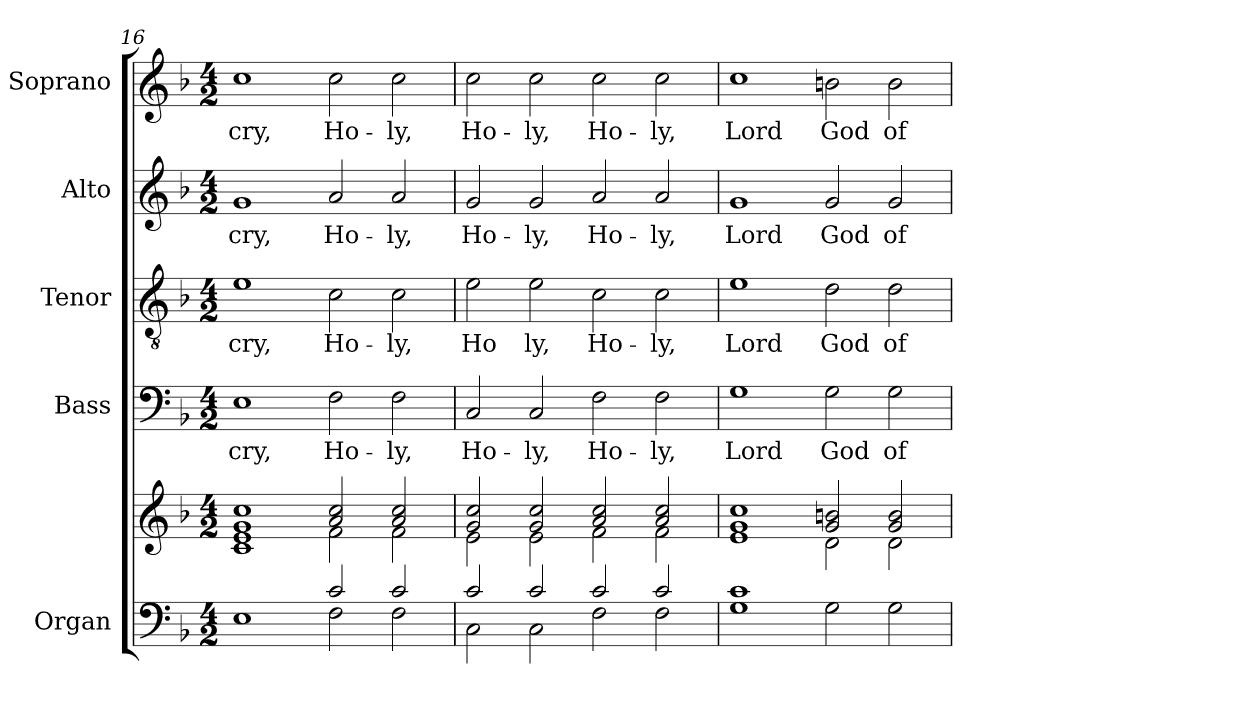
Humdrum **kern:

**kern	**kern	**kern	**text	**kern	**text	**kern	**text	**kern	**text
*part5	*part5	*part4	*part4	*part3	*part3	*part2	*part2	*part1	*part1
*staff6	*staff5	*staff4	*staff4	*staff3	*staff3	*staff2	*staff2	*staff1	*staff1
*I"Organ	*	*I"Bass	*	*I"Tenor	*	*I"Alto	*	*I"Soprano	*
*I'Org.	*	*I'B.	*	*I'T.	*	*I'A.	*	*I'S.	*
*clefF4	*clefG2	*clefF4	*	*clefGv2	*	*clefG2	*	*clefG2	*
*	*	*	*	*ITrd7c12	*	*	*	*	*
*k[b-]	*k[b-]	*k[b-]	*	*k[b-]	*	*k[b-]	*	*k[b-]	*
*F:	*F:	*F:	*	*F:	*	*F:	*	*F:	*
*M4/2	*M4/2	*M4/2	*	*M4/2	*	*M4/2	*	*M4/2	*
=16	=16	=16	=16	=16	=16	=16	=16	=16	=16
*^	*^	*	*	*	*	*	*	*	*
!	!	!	!	!	!LO:LY:b:color=#000000	!	!	!	!	!	!
!	!	!	!	!	!	!	!LO:LY:b:color=#000000	!	!	!	!
!	!	!	!	!	!	!	!	!	!LO:LY:b:color=#000000	!	!
!	!	!	!	!	!	!	!	!	!	!	!LO:LY:b:color=#000000
1Ei	1ryy	1ci 1ei 1gi 1cci	1ryy	1Ei	cry,	1Ei	cry,	1gi	cry,	1cci	cry,
!	!	!	!	!	!LO:LY:b:color=#000000	!	!	!	!	!	!
!	!	!	!	!	!	!	!LO:LY:b:color=#000000	!	!	!	!
!	!	!	!	!	!	!	!	!	!LO:LY:b:color=#000000	!	!
!	!	!	!	!	!	!	!	!	!	!	!LO:LY:b:color=#000000
2ci/	2Fi\	2ai/ 2cci	2fi\	2Fi\	Ho-	2Ci\	Ho-	2ai/	Ho-	2cci\	Ho-
!	!	!	!	!	!LO:LY:b:color=#000000	!	!	!	!	!	!
!	!	!	!	!	!	!	!LO:LY:b:color=#000000	!	!	!	!
!	!	!	!	!	!	!	!	!	!LO:LY:b:color=#000000	!	!
!	!	!	!	!	!	!	!	!	!	!	!LO:LY:b:color=#000000
2ci/	2Fi\	2ai/ 2cci	2fi\	2Fi\	-ly,	2Ci\	-ly,	2ai/	-ly,	2cci\	-ly,
!!LO:PB:g=z
=17	=17	=17	=17	=17	=17	=17	=17	=17	=17	=17	=17
!	!	!	!	!	!LO:LY:b:color=#000000	!	!	!	!	!	!
!	!	!	!	!	!	!	!LO:LY:b:color=#000000	!	!	!	!
!	!	!	!	!	!	!	!	!	!LO:LY:b:color=#000000	!	!
!	!	!	!	!	!	!	!	!	!	!	!LO:LY:b:color=#000000
2ci/	2Ci\	2gi/ 2cci	2ei\	2Ci/	Ho-	2Ei\	Ho	2gi/	Ho-	2cci\	Ho-
!	!	!	!	!	!LO:LY:b:color=#000000	!	!	!	!	!	!
!	!	!	!	!	!	!	!LO:LY:b:color=#000000	!	!	!	!
!	!	!	!	!	!	!	!	!	!LO:LY:b:color=#000000	!	!
!	!	!	!	!	!	!	!	!	!	!	!LO:LY:b:color=#000000
2ci/	2Ci\	2gi/ 2cci	2ei\	2Ci/	-ly,	2Ei\	ly,	2gi/	-ly,	2cci\	-ly,
!	!	!	!	!	!LO:LY:b:color=#000000	!	!	!	!	!	!
!	!	!	!	!	!	!	!LO:LY:b:color=#000000	!	!	!	!
!	!	!	!	!	!	!	!	!	!LO:LY:b:color=#000000	!	!
!	!	!	!	!	!	!	!	!	!	!	!LO:LY:b:color=#000000
2ci/	2Fi\	2ai/ 2cci	2fi\	2Fi\	Ho-	2Ci\	Ho-	2ai/	Ho-	2cci\	Ho-
!	!	!	!	!	!LO:LY:b:color=#000000	!	!	!	!	!	!
!	!	!	!	!	!	!	!LO:LY:b:color=#000000	!	!	!	!
!	!	!	!	!	!	!	!	!	!LO:LY:b:color=#000000	!	!
!	!	!	!	!	!	!	!	!	!	!	!LO:LY:b:color=#000000
2ci/	2Fi\	2ai/ 2cci	2fi\	2Fi\	-ly,	2Ci\	-ly,	2ai/	-ly,	2cci\	-ly,
*v	*v	*	*	*	*	*	*	*	*	*	*
=18	=18	=18	=18	=18	=18	=18	=18	=18	=18	=18
*^	*	*	*	*	*	*	*	*	*	*
!	!	!	!	!	!LO:LY:b:color=#000000	!	!	!	!	!	!
*v	*v	*	*	*	*	*	*	*	*	*	*
*^	*	*	*	*	*	*	*	*	*	*
!	!	!	!	!	!	!	!LO:LY:b:color=#000000	!	!	!	!
*v	*v	*	*	*	*	*	*	*	*	*	*
*^	*	*	*	*	*	*	*	*	*	*
!	!	!	!	!	!	!	!	!	!LO:LY:b:color=#000000	!	!
*v	*v	*	*	*	*	*	*	*	*	*	*
*^	*	*	*	*	*	*	*	*	*	*
!	!	!	!	!	!	!	!	!	!	!	!LO:LY:b:color=#000000
*v	*v	*	*	*	*	*	*	*	*	*	*
1Gi 1ci	1ei 1gi 1cci	1ryy	1Gi	Lord	1Ei	Lord	1gi	Lord	1cci	Lord
!	!	!	!	!LO:LY:b:color=#000000	!	!	!	!	!	!
!	!	!	!	!	!	!LO:LY:b:color=#000000	!	!	!	!
!	!	!	!	!	!	!	!	!LO:LY:b:color=#000000	!	!
!	!	!	!	!	!	!	!	!	!	!LO:LY:b:color=#000000
2Gi\	2gi/ 2bni	2di\	2Gi\	God	2Di\	God	2gi/	God	2bni\	God
!	!	!	!	!LO:LY:b:color=#000000	!	!	!	!	!	!
!	!	!	!	!	!	!LO:LY:b:color=#000000	!	!	!	!
!	!	!	!	!	!	!	!	!LO:LY:b:color=#000000	!	!
!	!	!	!	!	!	!	!	!	!	!LO:LY:b:color=#000000
2Gi\	2gi/ 2bi	2di\	2Gi\	of	2Di\	of	2gi/	of	2bi\	of
*	*v	*v	*	*	*	*	*	*	*	*
=	=	=	=	=	=	=	=	=	=
*-	*-	*-	*-	*-	*-	*-	*-	*-	*-
